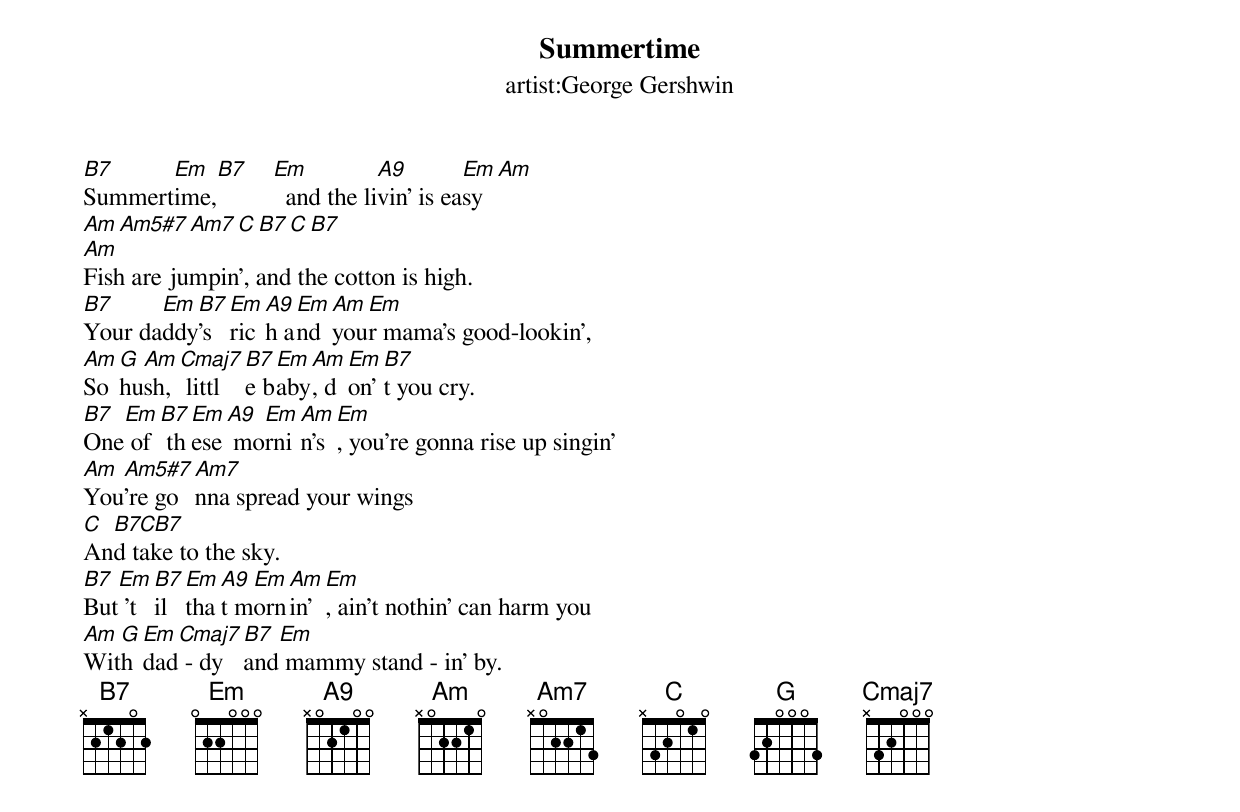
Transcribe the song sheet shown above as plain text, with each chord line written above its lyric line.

Summertime
artist:George Gershwin

B7     Em  B7  Em          A9        Em  Am
Summertime,      and the livin' is easy
Am Am5#7 Am7 C B7 C B7
Am
Fish are jumpin', and the cotton is high.
B7     Em B7 Em A9 Em Am Em
Your daddy's rich and your mama's good-lookin',
Am G Am Cmaj7 B7 Em Am Em B7
So hush, little baby, don't you cry.
B7 Em B7 Em A9 Em Am Em
One of these mornin's, you're gonna rise up singin'
Am Am5#7 Am7
You're gonna spread your wings
C B7CB7
And take to the sky.
B7 Em B7 Em A9 Em Am Em
But 'til that mornin', ain't nothin' can harm you
Am G Em Cmaj7 B7 Em
With dad - dy and mammy stand - in' by.
